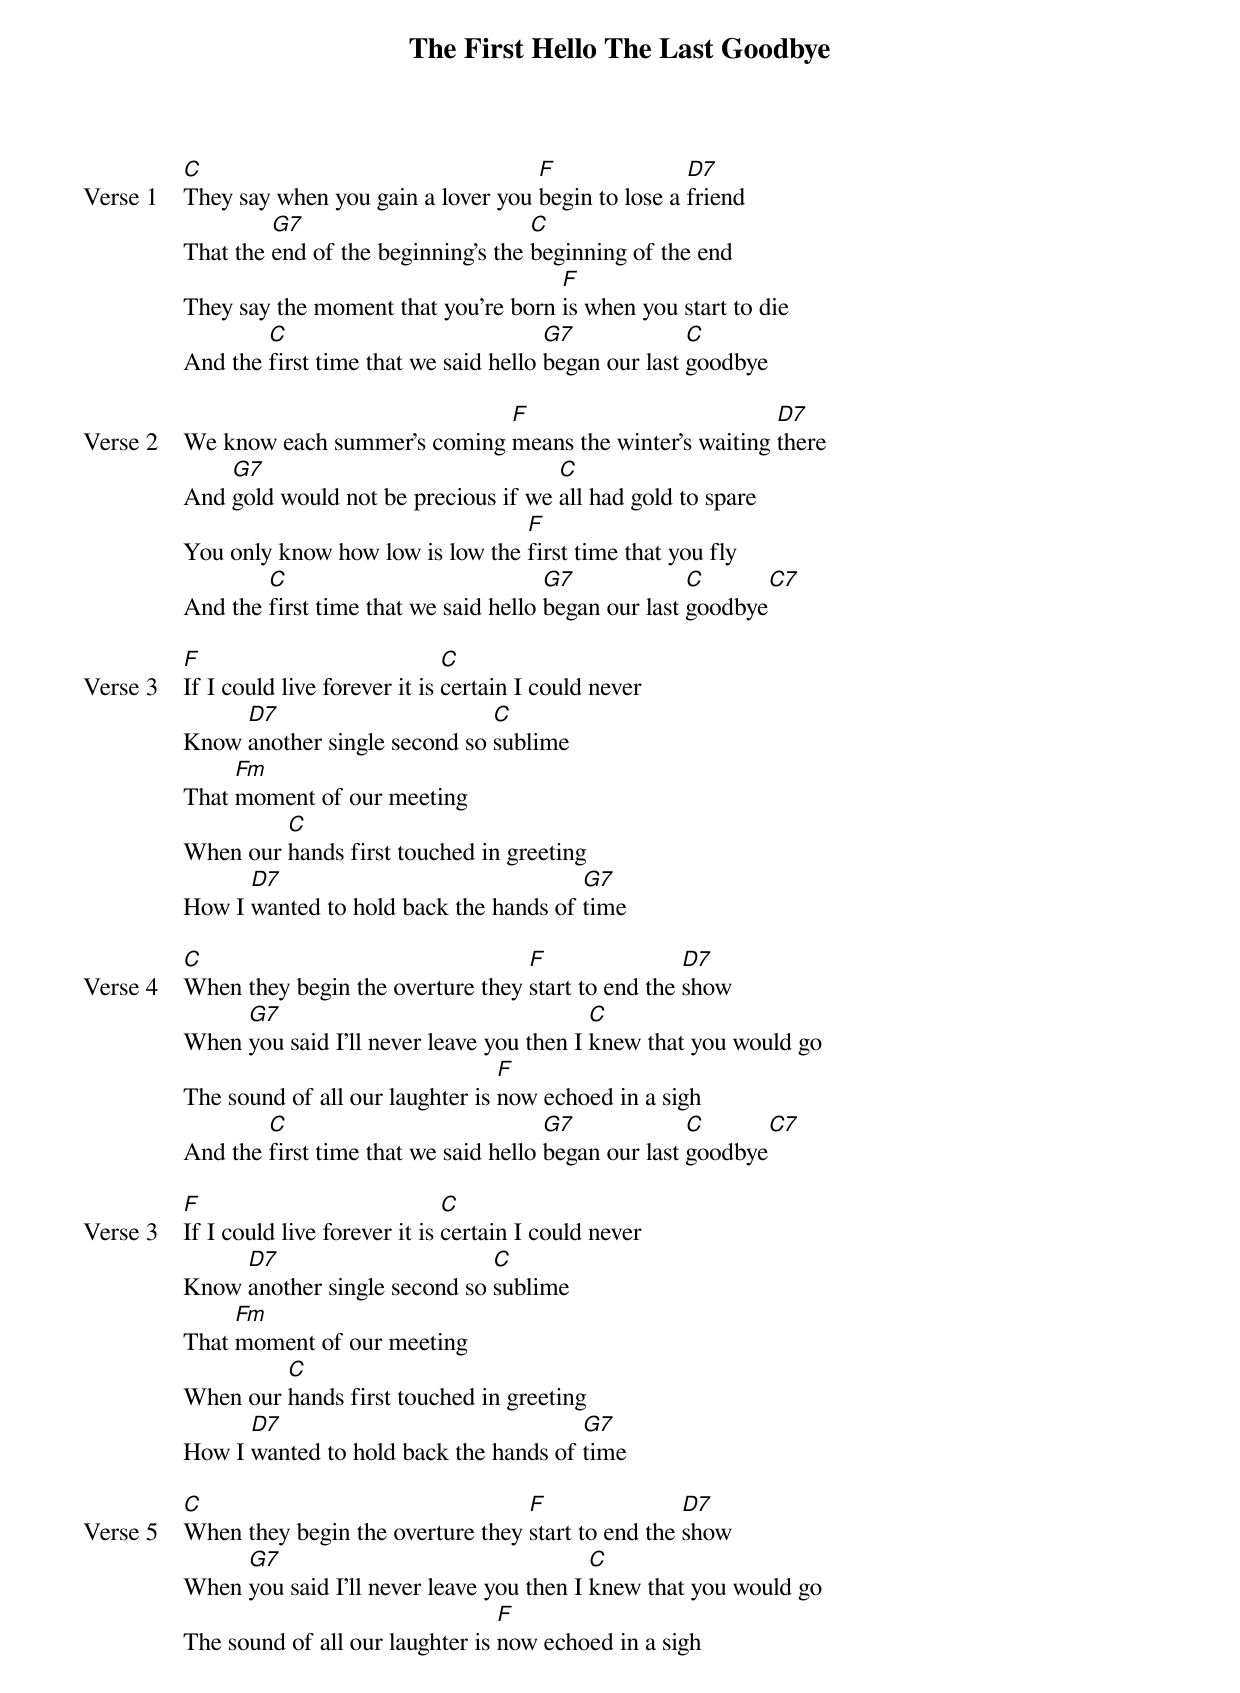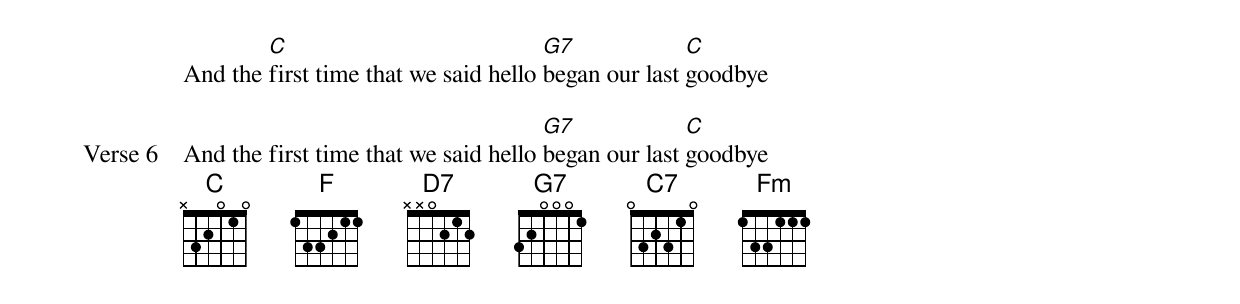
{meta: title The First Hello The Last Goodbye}
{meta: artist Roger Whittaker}
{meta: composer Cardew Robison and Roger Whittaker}

{start_of_verse: Verse 1}
[C]They say when you gain a lover you [F]begin to lose a [D7]friend
That the [G7]end of the beginning's the [C]beginning of the end
They say the moment that you're born [F]is when you start to die
And the [C]first time that we said hello [G7]began our last [C]goodbye
{end_of_verse}

{start_of_verse: Verse 2}
We know each summer's coming [F]means the winter's waiting [D7]there
And [G7]gold would not be precious if we [C]all had gold to spare
You only know how low is low the [F]first time that you fly
And the [C]first time that we said hello [G7]began our last [C]goodbye[C7]
{end_of_verse}

{start_of_verse: Verse 3}
[F]If I could live forever it is [C]certain I could never
Know [D7]another single second so [C]sublime
That [Fm]moment of our meeting
When our [C]hands first touched in greeting
How I [D7]wanted to hold back the hands of [G7]time
{end_of_verse}

{start_of_verse: Verse 4}
[C]When they begin the overture they [F]start to end the [D7]show
When [G7]you said I'll never leave you then I [C]knew that you would go
The sound of all our laughter is [F]now echoed in a sigh
And the [C]first time that we said hello [G7]began our last [C]goodbye[C7]
{end_of_verse}

{start_of_verse: Verse 3}
[F]If I could live forever it is [C]certain I could never
Know [D7]another single second so [C]sublime
That [Fm]moment of our meeting
When our [C]hands first touched in greeting
How I [D7]wanted to hold back the hands of [G7]time
{end_of_verse}

{start_of_verse: Verse 5}
[C]When they begin the overture they [F]start to end the [D7]show
When [G7]you said I'll never leave you then I [C]knew that you would go
The sound of all our laughter is [F]now echoed in a sigh
And the [C]first time that we said hello [G7]began our last [C]goodbye
{end_of_verse}

{start_of_verse: Verse 6}
And the first time that we said hello [G7]began our last [C]goodbye
{end_of_verse}
